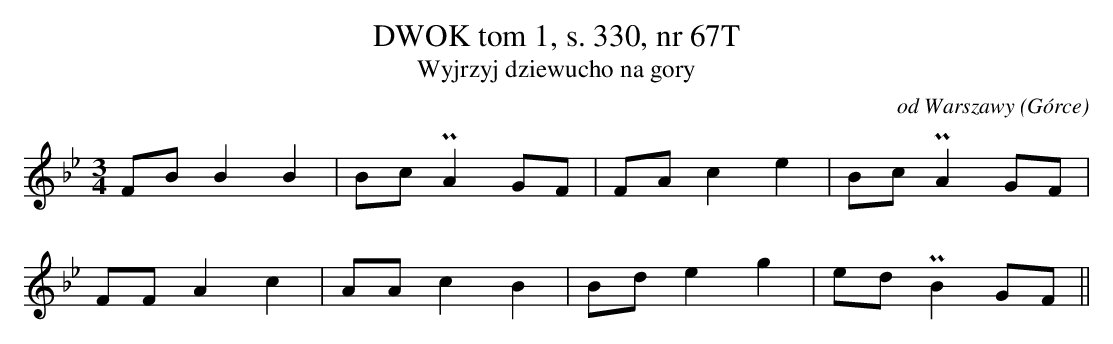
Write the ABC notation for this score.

X:1
T: DWOK tom 1, s. 330, nr 67T
T: Wyjrzyj dziewucho na gory
O: od Warszawy (Górce)
M: 3/4
L: 1/8
K: Bb
FBB2B2 | BcPA2GF | FAc2e2 | BcPA2GF |
FFA2c2 | AAc2B2 | Bde2g2 | edPB2GF||
